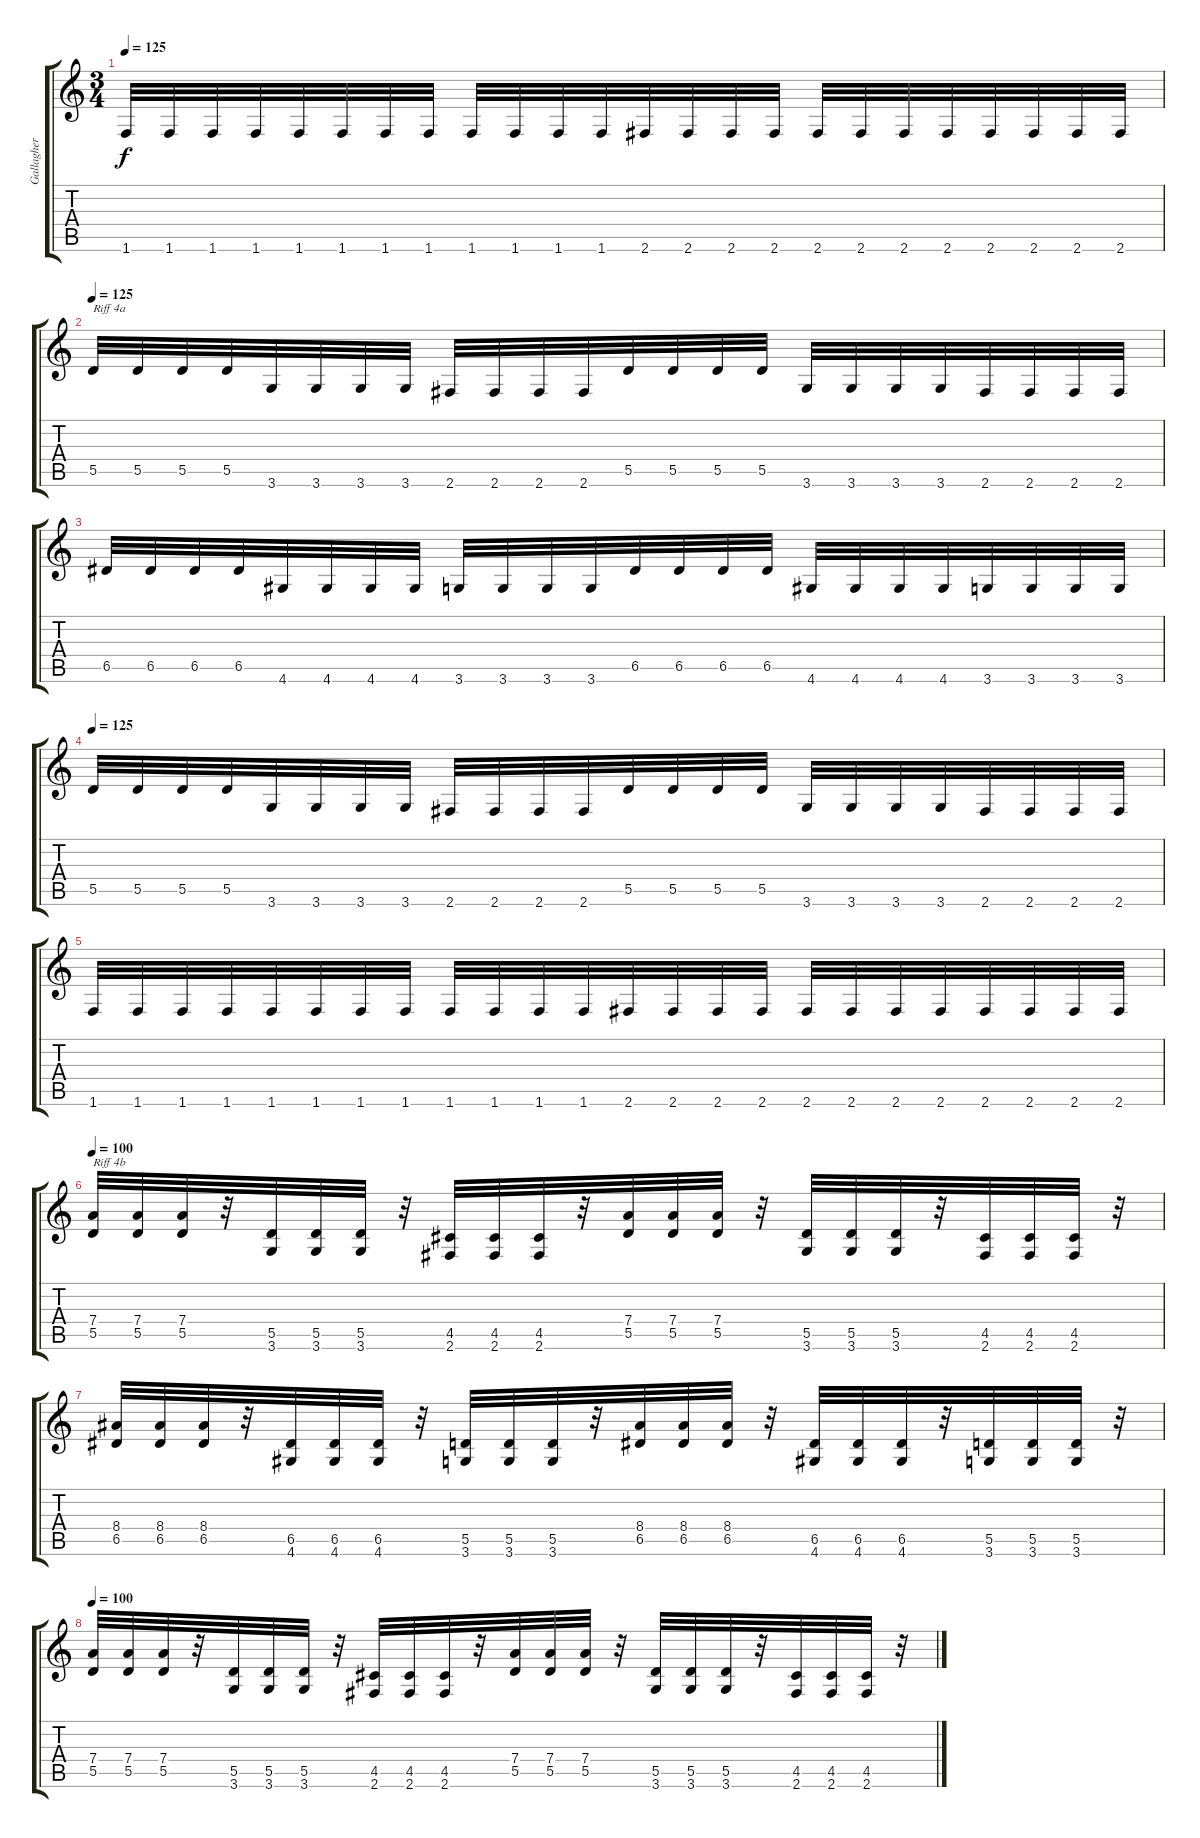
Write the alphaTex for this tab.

\track ("Gallagher (Guitar)" "Gallagher ") {instrument distortionguitar}
\staff {score tabs}
\tuning (E4 B3 G3 D3 A2 E2) {hide}
\ts (3 4)
\tempo 125
\clef g2
\ks c
1.6.32{dy f} 1.6.32 1.6.32 1.6.32 1.6.32 1.6.32 1.6.32 1.6.32 1.6.32 1.6.32 1.6.32 1.6.32 2.6.32 2.6.32 2.6.32 2.6.32 2.6.32 2.6.32 2.6.32 2.6.32 2.6.32 2.6.32 2.6.32 2.6.32 |
\tempo 125
5.5.32{txt "Riff 4a"} 5.5.32 5.5.32 5.5.32 3.6.32 3.6.32 3.6.32 3.6.32 2.6.32 2.6.32 2.6.32 2.6.32 5.5.32 5.5.32 5.5.32 5.5.32 3.6.32 3.6.32 3.6.32 3.6.32 2.6.32 2.6.32 2.6.32 2.6.32 |
6.5.32 6.5.32 6.5.32 6.5.32 4.6.32 4.6.32 4.6.32 4.6.32 3.6.32 3.6.32 3.6.32 3.6.32 6.5.32 6.5.32 6.5.32 6.5.32 4.6.32 4.6.32 4.6.32 4.6.32 3.6.32 3.6.32 3.6.32 3.6.32 |
\tempo 125
5.5.32 5.5.32 5.5.32 5.5.32 3.6.32 3.6.32 3.6.32 3.6.32 2.6.32 2.6.32 2.6.32 2.6.32 5.5.32 5.5.32 5.5.32 5.5.32 3.6.32 3.6.32 3.6.32 3.6.32 2.6.32 2.6.32 2.6.32 2.6.32 |
1.6.32 1.6.32 1.6.32 1.6.32 1.6.32 1.6.32 1.6.32 1.6.32 1.6.32 1.6.32 1.6.32 1.6.32 2.6.32 2.6.32 2.6.32 2.6.32 2.6.32 2.6.32 2.6.32 2.6.32 2.6.32 2.6.32 2.6.32 2.6.32 |
\tempo 100
(7.4 5.5).32{txt "Riff 4b"} (7.4 5.5).32 (7.4 5.5).32 r.32 (5.5 3.6).32 (5.5 3.6).32 (5.5 3.6).32 r.32 (4.5 2.6).32 (4.5 2.6).32 (4.5 2.6).32 r.32 (7.4 5.5).32 (7.4 5.5).32 (7.4 5.5).32 r.32 (5.5 3.6).32 (5.5 3.6).32 (5.5 3.6).32 r.32 (4.5 2.6).32 (4.5 2.6).32 (4.5 2.6).32 r.32 |
(8.4 6.5).32 (8.4 6.5).32 (8.4 6.5).32 r.32 (6.5 4.6).32 (6.5 4.6).32 (6.5 4.6).32 r.32 (5.5 3.6).32 (5.5 3.6).32 (5.5 3.6).32 r.32 (8.4 6.5).32 (8.4 6.5).32 (8.4 6.5).32 r.32 (6.5 4.6).32 (6.5 4.6).32 (6.5 4.6).32 r.32 (5.5 3.6).32 (5.5 3.6).32 (5.5 3.6).32 r.32 |
\tempo 100
(7.4 5.5).32 (7.4 5.5).32 (7.4 5.5).32 r.32 (5.5 3.6).32 (5.5 3.6).32 (5.5 3.6).32 r.32 (4.5 2.6).32 (4.5 2.6).32 (4.5 2.6).32 r.32 (7.4 5.5).32 (7.4 5.5).32 (7.4 5.5).32 r.32 (5.5 3.6).32 (5.5 3.6).32 (5.5 3.6).32 r.32 (4.5 2.6).32 (4.5 2.6).32 (4.5 2.6).32 r.32
